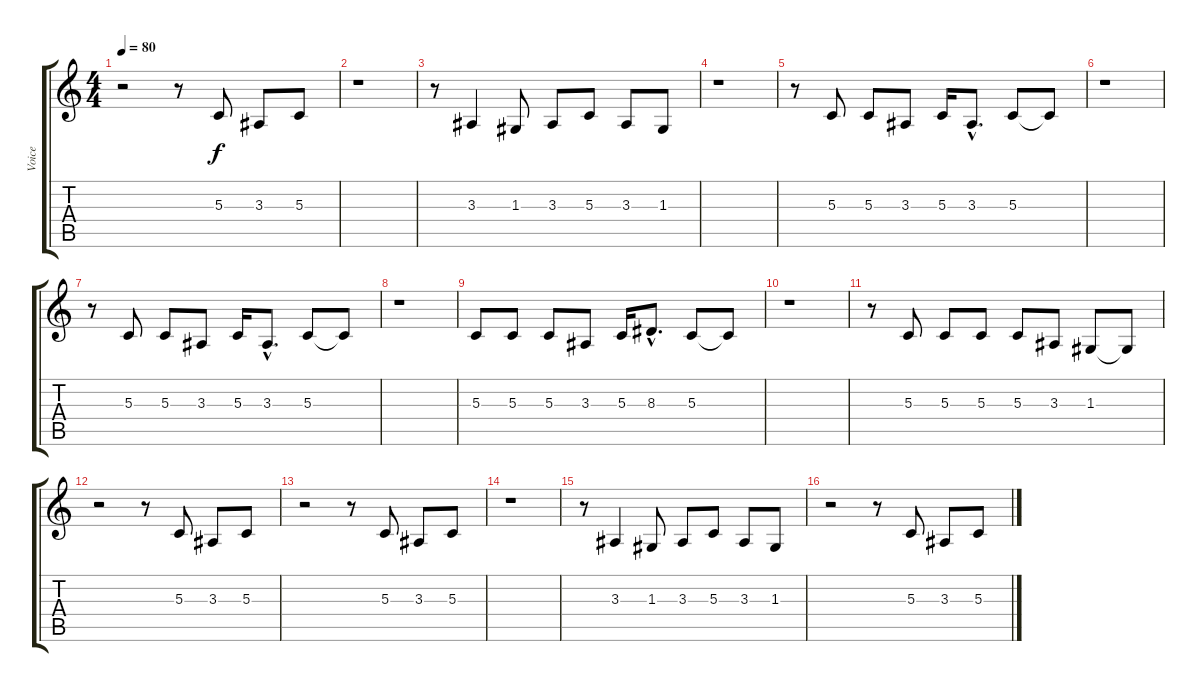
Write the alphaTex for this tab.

\track ("Voice" "Voice") {instrument clarinet}
\staff {score tabs}
\tuning (E4 B3 G3 D3 A2 E2) {hide}
\ts (4 4)
\tempo 80
\clef g2
\ks c
r.2{dy f} r.8 5.3.8 3.3.8 5.3.8 |
r.1 |
r.8 3.3.4 1.3.8 3.3.8 5.3.8 3.3.8 1.3.8 |
r.1 |
r.8 5.3.8 5.3.8 3.3.8 5.3.16 3.3{hac}.8{d} 5.3.8 5.3{t}.8 |
r.1 |
r.8 5.3.8 5.3.8 3.3.8 5.3.16 3.3{hac}.8{d} 5.3.8 5.3{t}.8 |
r.1 |
5.3.8 5.3.8 5.3.8 3.3.8 5.3.16 8.3{hac}.8{d} 5.3.8 5.3{t}.8 |
r.1 |
r.8 5.3.8 5.3.8 5.3.8 5.3.8 3.3.8 1.3.8 1.3{t}.8 |
r.2 r.8 5.3.8 3.3.8 5.3.8 |
r.2 r.8 5.3.8 3.3.8 5.3.8 |
r.1 |
r.8 3.3.4 1.3.8 3.3.8 5.3.8 3.3.8 1.3.8 |
r.2 r.8 5.3.8 3.3.8 5.3.8
